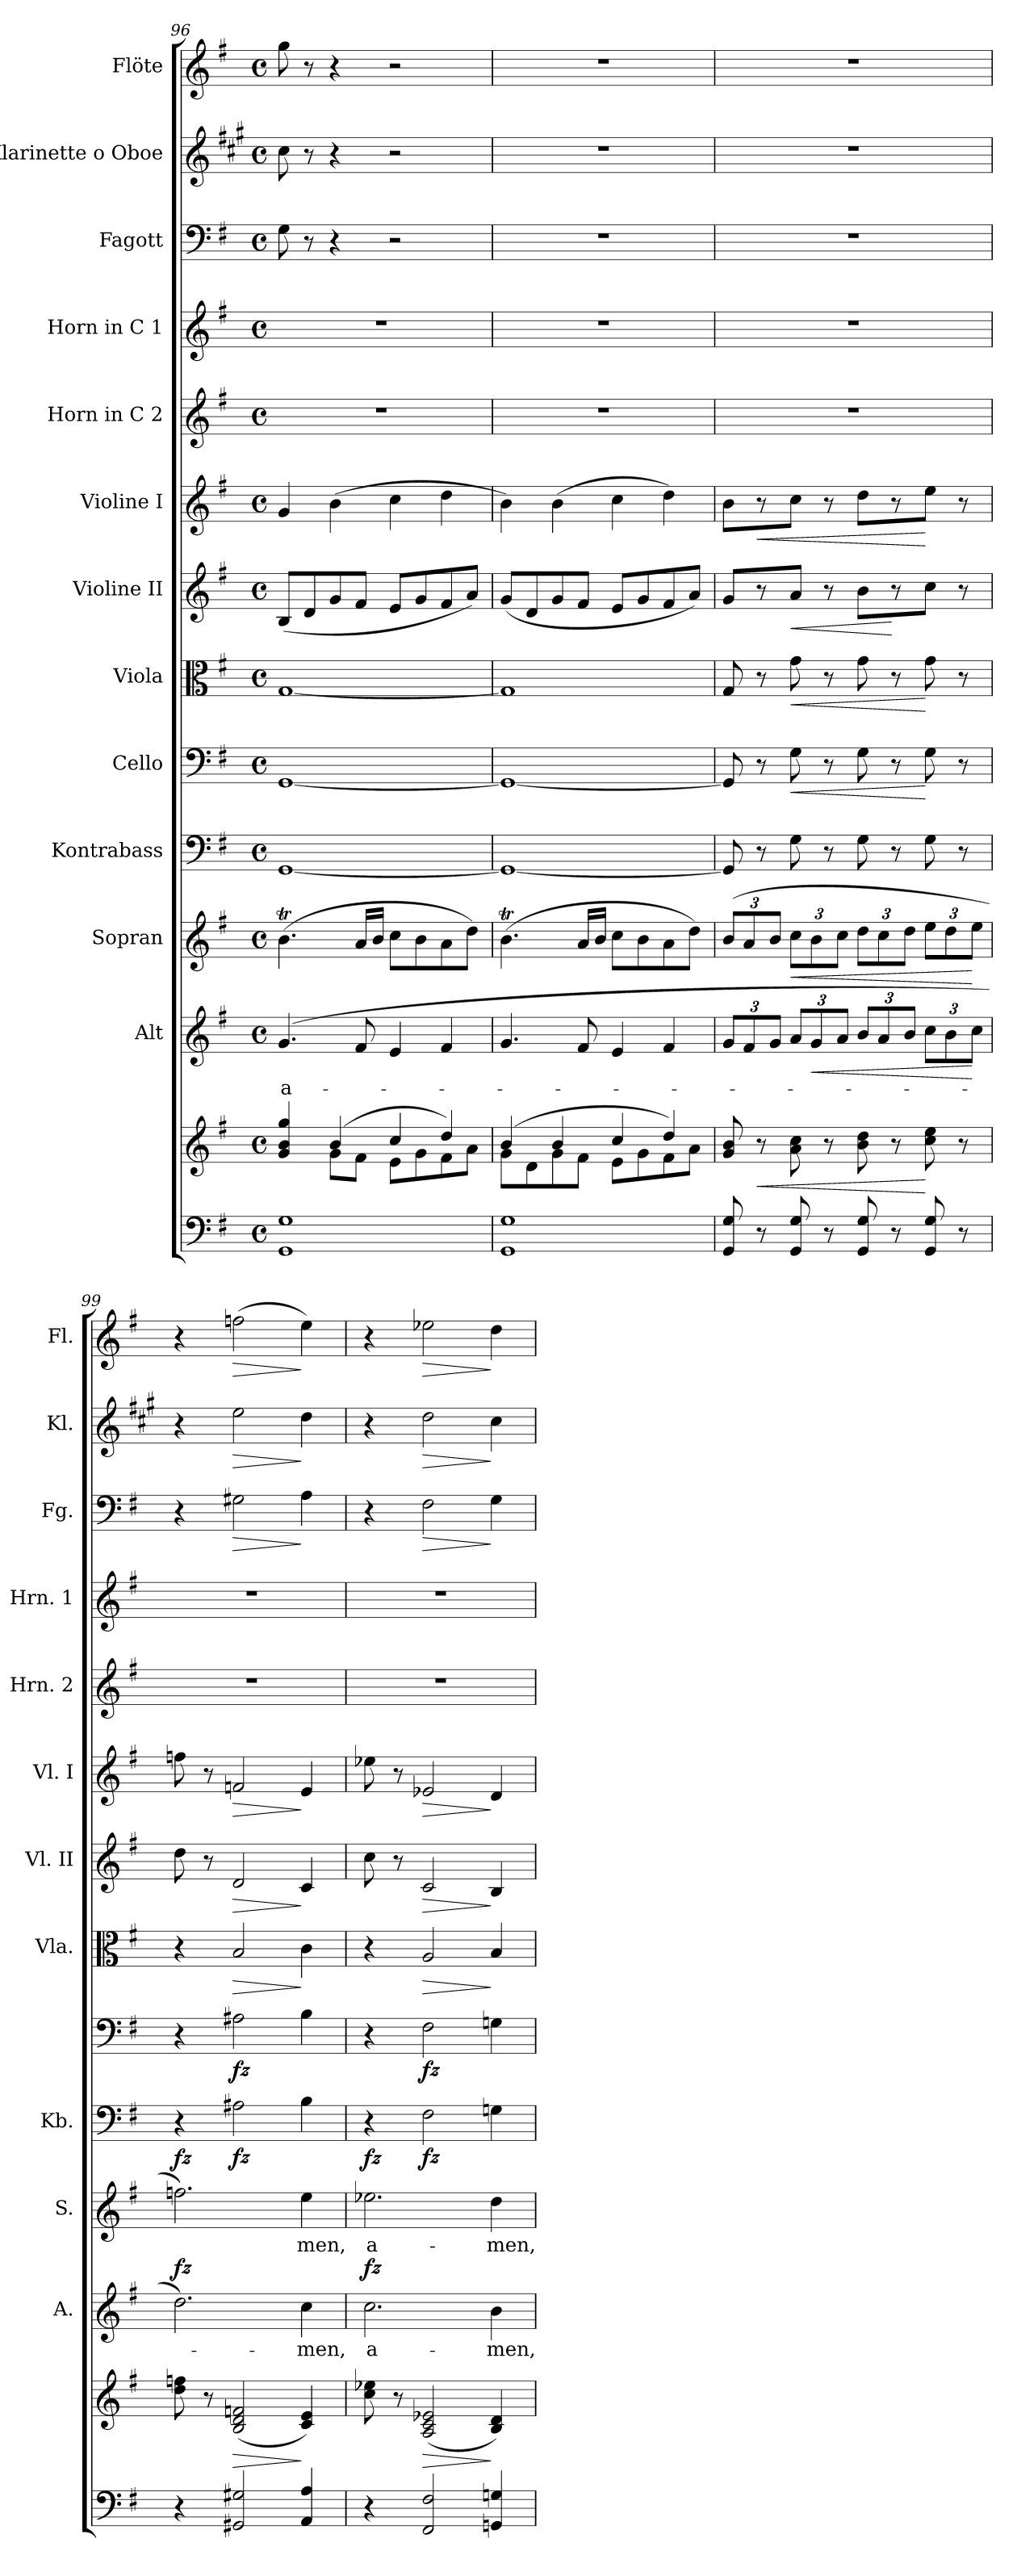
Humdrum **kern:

**kern	**kern	**dynam	**kern	**text	**dynam	**kern	**text	**dynam	**kern	**dynam	**kern	**dynam	**kern	**dynam	**kern	**dynam	**kern	**dynam	**kern	**kern	**kern	**dynam	**kern	**dynam	**kern	**dynam
*part13	*part13	*part13	*part12	*part12	*part12	*part11	*part11	*part11	*part10	*part10	*part9	*part9	*part8	*part8	*part7	*part7	*part6	*part6	*part5	*part4	*part3	*part3	*part2	*part2	*part1	*part1
*staff14	*staff13	*staff13/14	*staff12	*staff12	*staff12	*staff11	*staff11	*staff11	*staff10	*staff10	*staff9	*staff9	*staff8	*staff8	*staff7	*staff7	*staff6	*staff6	*staff5	*staff4	*staff3	*staff3	*staff2	*staff2	*staff1	*staff1
*	*	*	*I"Alt	*	*	*I"Sopran	*	*	*I"Kontrabass	*	*I"Cello	*	*I"Viola	*	*I"Violine II	*	*I"Violine I	*	*I"Horn in C 2	*I"Horn in C 1	*I"Fagott	*	*I"Klarinette o Oboe	*	*I"Flöte	*
*	*	*	*I'A.	*	*	*I'S.	*	*	*I'Kb.	*	*	*	*I'Vla.	*	*I'Vl. II	*	*I'Vl. I	*	*I'Hrn. 2	*I'Hrn. 1	*I'Fg.	*	*I'Kl.	*	*I'Fl.	*
*clefF4	*clefG2	*	*clefG2	*	*	*clefG2	*	*	*clefF4	*	*clefF4	*	*clefC3	*	*clefG2	*	*clefG2	*	*clefG2	*clefG2	*clefF4	*	*clefG2	*	*clefG2	*
*	*	*	*	*	*	*	*	*	*ITrd7c12	*	*	*	*	*	*	*	*	*	*ITrd7c12	*ITrd7c12	*	*	*ITrd1c2	*	*	*
*k[f#]	*k[f#]	*	*k[f#]	*	*	*k[f#]	*	*	*k[f#]	*	*k[f#]	*	*k[f#]	*	*k[f#]	*	*k[f#]	*	*k[f#]	*k[f#]	*k[f#]	*	*k[f#]	*	*k[f#]	*
*G:	*G:	*	*G:	*	*	*G:	*	*	*G:	*	*G:	*	*G:	*	*G:	*	*G:	*	*G:	*G:	*G:	*	*G:	*	*G:	*
*M4/4	*M4/4	*	*M4/4	*	*	*M4/4	*	*	*M4/4	*	*M4/4	*	*M4/4	*	*M4/4	*	*M4/4	*	*M4/4	*M4/4	*M4/4	*	*M4/4	*	*M4/4	*
*met(c)	*met(c)	*	*met(c)	*	*	*met(c)	*	*	*met(c)	*	*met(c)	*	*met(c)	*	*met(c)	*	*met(c)	*	*met(c)	*met(c)	*met(c)	*	*met(c)	*	*met(c)	*
=96	=96	=96	=96	=96	=96	=96	=96	=96	=96	=96	=96	=96	=96	=96	=96	=96	=96	=96	=96	=96	=96	=96	=96	=96	=96	=96
*	*^	*	*	*	*	*	*	*	*	*	*	*	*	*	*	*	*	*	*	*	*	*	*	*	*	*
!	!	!	!	!	!LO:LY:b	!	!	!	!	!	!	!	!	!	!	!	!	!	!	!	!	!	!	!	!	!	!
1GG 1G	4g/ 4b/ 4gg/	4ryy	.	(4.g/	a-	.	(>4.bt\	.	.	[1GGG	.	[1GG	.	[1G	.	(<8B/L	.	4g/	.	1r	1r	8G\	.	8b\	.	8gg\	.
.	.	.	.	.	.	.	.	.	.	.	.	.	.	.	.	8d/	.	.	.	.	.	8r	.	8r	.	8r	.
.	(4b/	8g\L	.	.	.	.	.	.	.	.	.	.	.	.	.	8g/	.	(>4b\	.	.	.	4r	.	4r	.	4r	.
.	.	8f#\J	.	8f#/	.	.	16a/LL	.	.	.	.	.	.	.	.	8f#/J	.	.	.	.	.	.	.	.	.	.	.
.	.	.	.	.	.	.	16b/JJ	.	.	.	.	.	.	.	.	.	.	.	.	.	.	.	.	.	.	.	.
.	4cc/	8e\L	.	4e/	.	.	8cc\L	.	.	.	.	.	.	.	.	8e/L	.	4cc\	.	.	.	2r	.	2r	.	2r	.
.	.	8g\	.	.	.	.	8b\	.	.	.	.	.	.	.	.	8g/	.	.	.	.	.	.	.	.	.	.	.
.	4dd/)	8f#\	.	4f#/	.	.	8a\	.	.	.	.	.	.	.	.	8f#/	.	4dd\	.	.	.	.	.	.	.	.	.
.	.	8a\J	.	.	.	.	8dd\J)	.	.	.	.	.	.	.	.	8a/J)	.	.	.	.	.	.	.	.	.	.	.
=97	=97	=97	=97	=97	=97	=97	=97	=97	=97	=97	=97	=97	=97	=97	=97	=97	=97	=97	=97	=97	=97	=97	=97	=97	=97	=97	=97
1GG 1G	(4b/	8g\L	.	4.g/	.	.	(>4.bt\	.	.	1GGG_	.	1GG_	.	1G]	.	(<8g/L	.	4b\)	.	1r	1r	1r	.	1r	.	1r	.
.	.	8d\	.	.	.	.	.	.	.	.	.	.	.	.	.	8d/	.	.	.	.	.	.	.	.	.	.	.
.	4b/	8g\	.	.	.	.	.	.	.	.	.	.	.	.	.	8g/	.	(>4b\	.	.	.	.	.	.	.	.	.
.	.	8f#\J	.	8f#/	.	.	16a/LL	.	.	.	.	.	.	.	.	8f#/J	.	.	.	.	.	.	.	.	.	.	.
.	.	.	.	.	.	.	16b/JJ	.	.	.	.	.	.	.	.	.	.	.	.	.	.	.	.	.	.	.	.
.	4cc/	8e\L	.	4e/	.	.	8cc\L	.	.	.	.	.	.	.	.	8e/L	.	4cc\	.	.	.	.	.	.	.	.	.
.	.	8g\	.	.	.	.	8b\	.	.	.	.	.	.	.	.	8g/	.	.	.	.	.	.	.	.	.	.	.
.	4dd/)	8f#\	.	4f#/	.	.	8a\	.	.	.	.	.	.	.	.	8f#/	.	4dd\)	.	.	.	.	.	.	.	.	.
.	.	8a\J	.	.	.	.	8dd\J)	.	.	.	.	.	.	.	.	8a/J)	.	.	.	.	.	.	.	.	.	.	.
*	*v	*v	*	*	*	*	*	*	*	*	*	*	*	*	*	*	*	*	*	*	*	*	*	*	*	*	*
=98	=98	=98	=98	=98	=98	=98	=98	=98	=98	=98	=98	=98	=98	=98	=98	=98	=98	=98	=98	=98	=98	=98	=98	=98	=98	=98
8GG/ 8G/	8g/ 8b/	.	12g/L	.	.	(>12b/L	.	.	8GGG/]	.	8GG/]	.	8G/	.	8g/L	.	8b\L	.	1r	1r	1r	.	1r	.	1r	.
.	.	.	12f#/	.	.	12a/	.	.	.	.	.	.	.	.	.	.	.	.	.	.	.	.	.	.	.	.
!	!	!LO:HP:b	!	!	!	!	!	!	!	!	!	!	!	!	!	!	!	!LO:HP:b	!	!	!	!	!	!	!	!
8r	8r	<	.	.	.	.	.	.	8r	.	8r	.	8r	.	8r	.	8r	<	.	.	.	.	.	.	.	.
.	.	.	12g/J	.	.	12b/J	.	.	.	.	.	.	.	.	.	.	.	.	.	.	.	.	.	.	.	.
!	!	!	!	!	!	!	!	!LO:HP:b	!	!	!	!LO:HP:b	!	!LO:HP:b	!	!LO:HP:b	!	!	!	!	!	!	!	!	!	!
8GG/ 8G/	8a\ 8cc\	.	12a/L	.	.	12cc\L	.	<	8GG\	.	8G\	<	8g\	<	8a/J	<	8cc\J	.	.	.	.	.	.	.	.	.
!	!	!	!	!	!LO:HP:b	!	!	!	!	!	!	!	!	!	!	!	!	!	!	!	!	!	!	!	!	!
.	.	.	12g/	.	<	12b\	.	.	.	.	.	.	.	.	.	.	.	.	.	.	.	.	.	.	.	.
8r	8r	.	.	.	.	.	.	.	8r	.	8r	.	8r	.	8r	.	8r	.	.	.	.	.	.	.	.	.
.	.	.	12a/J	.	.	12cc\J	.	.	.	.	.	.	.	.	.	.	.	.	.	.	.	.	.	.	.	.
8GG/ 8G/	8b\ 8dd\	.	12b/L	.	.	12dd\L	.	.	8GG\	.	8G\	.	8g\	.	8b\L	.	8dd\L	.	.	.	.	.	.	.	.	.
.	.	.	12a/	.	.	12cc\	.	.	.	.	.	.	.	.	.	.	.	.	.	.	.	.	.	.	.	.
8r	8r	.	.	.	.	.	.	.	8r	.	8r	.	8r	.	8r	[	8r	.	.	.	.	.	.	.	.	.
.	.	.	12b/J	.	.	12dd\J	.	.	.	.	.	.	.	.	.	.	.	.	.	.	.	.	.	.	.	.
8GG/ 8G/	8cc\ 8ee\	[	12cc\L	.	.	12ee\L	.	.	8GG\	.	8G\	[	8g\	[	8cc\J	.	8ee\J	[	.	.	.	.	.	.	.	.
.	.	.	12b\	.	.	12dd\	.	.	.	.	.	.	.	.	.	.	.	.	.	.	.	.	.	.	.	.
8r	8r	.	.	.	.	.	.	.	8r	.	8r	.	8r	.	8r	.	8r	.	.	.	.	.	.	.	.	.
.	.	.	12cc\J	.	[	12ee\J	.	[	.	.	.	.	.	.	.	.	.	.	.	.	.	.	.	.	.	.
=99	=99	=99	=99	=99	=99	=99	=99	=99	=99	=99	=99	=99	=99	=99	=99	=99	=99	=99	=99	=99	=99	=99	=99	=99	=99	=99
!	!	!	!	!	!LO:DY:a	!	!	!LO:DY:a	!	!	!	!	!	!	!	!	!	!	!	!	!	!	!	!	!	!
4r	8dd\ 8ffn\	.	2.dd\)	.	fz	2.ffn\)	.	fz	4r	.	4r	.	4r	.	8dd\	.	8ffn\	.	1r	1r	4r	.	4r	.	4r	.
.	8r	.	.	.	.	.	.	.	.	.	.	.	.	.	8r	.	8r	.	.	.	.	.	.	.	.	.
!	!	!LO:HP:b	!	!	!	!	!	!	!	!LO:DY:b	!	!LO:DY:b	!	!LO:HP:b	!	!LO:HP:b	!	!LO:HP:b	!	!	!	!LO:HP:b	!	!LO:HP:b	!	!LO:HP:b
2GG#X/ 2G#X/	(<2B/ 2d/ 2fn/	>	.	.	.	.	.	.	2AA#X\	fz	2A#X\	fz	2B/	>	2d/	>	2fn/	>	.	.	2G#X\	>	2dd\	>	(>2ffn\	>
!	!	!	!	!LO:LY:b	!	!	!LO:LY:b	!	!	!	!	!	!	!	!	!	!	!	!	!	!	!	!	!	!	!
4AA/ 4A/	4c/ 4e/)	]	4cc\	-men,	.	4ee\	-men,	.	4BB\	.	4B\	.	4c\	]	4c/	]	4e/	]	.	.	4A\	]	4cc\	]	4ee\)	]
!!LO:PB:g=z
=100	=100	=100	=100	=100	=100	=100	=100	=100	=100	=100	=100	=100	=100	=100	=100	=100	=100	=100	=100	=100	=100	=100	=100	=100	=100	=100
!	!	!	!	!LO:LY:b	!LO:DY:a	!	!LO:LY:b	!LO:DY:a	!	!	!	!	!	!	!	!	!	!	!	!	!	!	!	!	!	!
4r	8cc\ 8ee-X\	.	2.cc\	a-	fz	2.ee-X\	a-	fz	4r	.	4r	.	4r	.	8cc\	.	8ee-X\	.	1r	1r	4r	.	4r	.	4r	.
.	8r	.	.	.	.	.	.	.	.	.	.	.	.	.	8r	.	8r	.	.	.	.	.	.	.	.	.
!	!	!LO:HP:b	!	!	!	!	!	!	!	!LO:DY:b	!	!LO:DY:b	!	!LO:HP:b	!	!LO:HP:b	!	!LO:HP:b	!	!	!	!LO:HP:b	!	!LO:HP:b	!	!LO:HP:b
2FF#/ 2F#/	(<2A/ 2c/ 2e-X/	>	.	.	.	.	.	.	2FF#\	fz	2F#\	fz	2A/	>	2c/	>	2e-X/	>	.	.	2F#\	>	2cc\	>	2ee-X\	>
!	!	!	!	!LO:LY:b	!	!	!LO:LY:b	!	!	!	!	!	!	!	!	!	!	!	!	!	!	!	!	!	!	!
4GGn/ 4Gn/	4B/ 4d/)	]	4b\	-men,	.	4dd\	-men,	.	4GGn\	.	4Gn\	.	4B/	]	4B/	]	4d/	]	.	.	4G\	]	4b\	]	4dd\	]
=	=	=	=	=	=	=	=	=	=	=	=	=	=	=	=	=	=	=	=	=	=	=	=	=	=	=
*-	*-	*-	*-	*-	*-	*-	*-	*-	*-	*-	*-	*-	*-	*-	*-	*-	*-	*-	*-	*-	*-	*-	*-	*-	*-	*-
